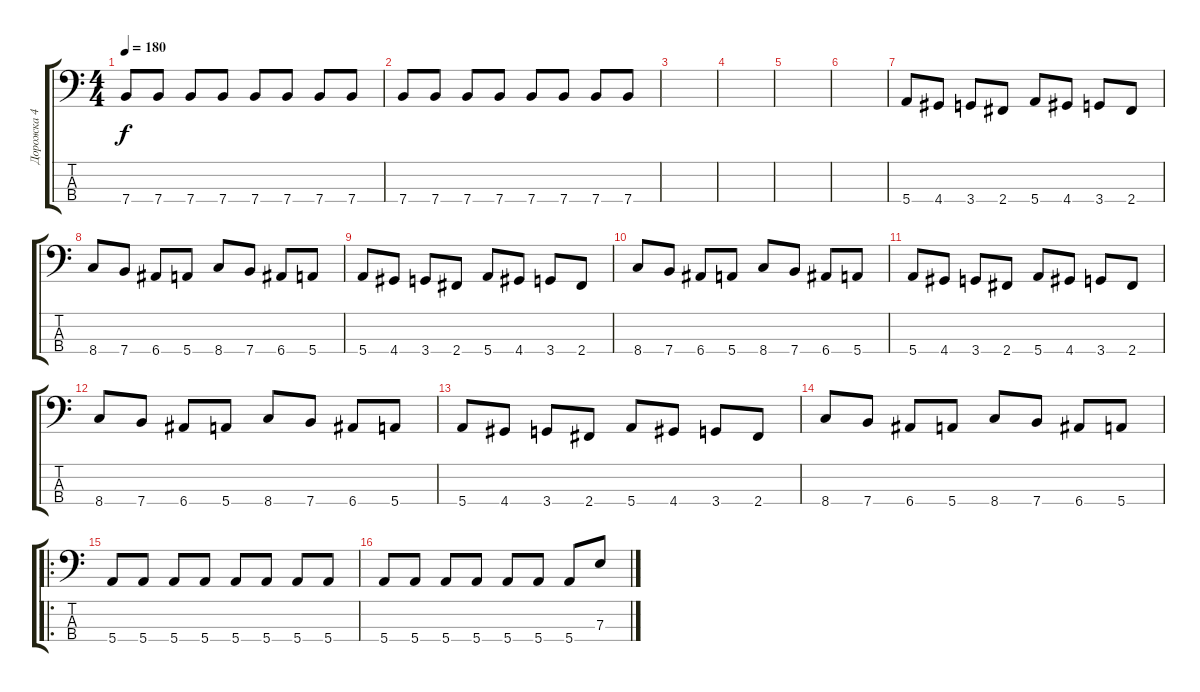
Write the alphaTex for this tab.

\track ("Дорожка 4" "Дорожка 4") {instrument electricbassfinger}
\staff {score tabs}
\tuning (G2 D2 A1 E1) {hide}
\ts (4 4)
\tempo 180
\clef f4
\ks c
7.4.8{dy f} 7.4.8 7.4.8 7.4.8 7.4.8 7.4.8 7.4.8 7.4.8 |
7.4.8 7.4.8 7.4.8 7.4.8 7.4.8 7.4.8 7.4.8 7.4.8 |
|
|
|
|
5.4.8 4.4.8 3.4.8 2.4.8 5.4.8 4.4.8 3.4.8 2.4.8 |
8.4.8 7.4.8 6.4.8 5.4.8 8.4.8 7.4.8 6.4.8 5.4.8 |
5.4.8 4.4.8 3.4.8 2.4.8 5.4.8 4.4.8 3.4.8 2.4.8 |
8.4.8 7.4.8 6.4.8 5.4.8 8.4.8 7.4.8 6.4.8 5.4.8 |
5.4.8 4.4.8 3.4.8 2.4.8 5.4.8 4.4.8 3.4.8 2.4.8 |
8.4.8 7.4.8 6.4.8 5.4.8 8.4.8 7.4.8 6.4.8 5.4.8 |
5.4.8 4.4.8 3.4.8 2.4.8 5.4.8 4.4.8 3.4.8 2.4.8 |
8.4.8 7.4.8 6.4.8 5.4.8 8.4.8 7.4.8 6.4.8 5.4.8 |
\ro
5.4.8 5.4.8 5.4.8 5.4.8 5.4.8 5.4.8 5.4.8 5.4.8 |
5.4.8 5.4.8 5.4.8 5.4.8 5.4.8 5.4.8 5.4.8 7.3.8
